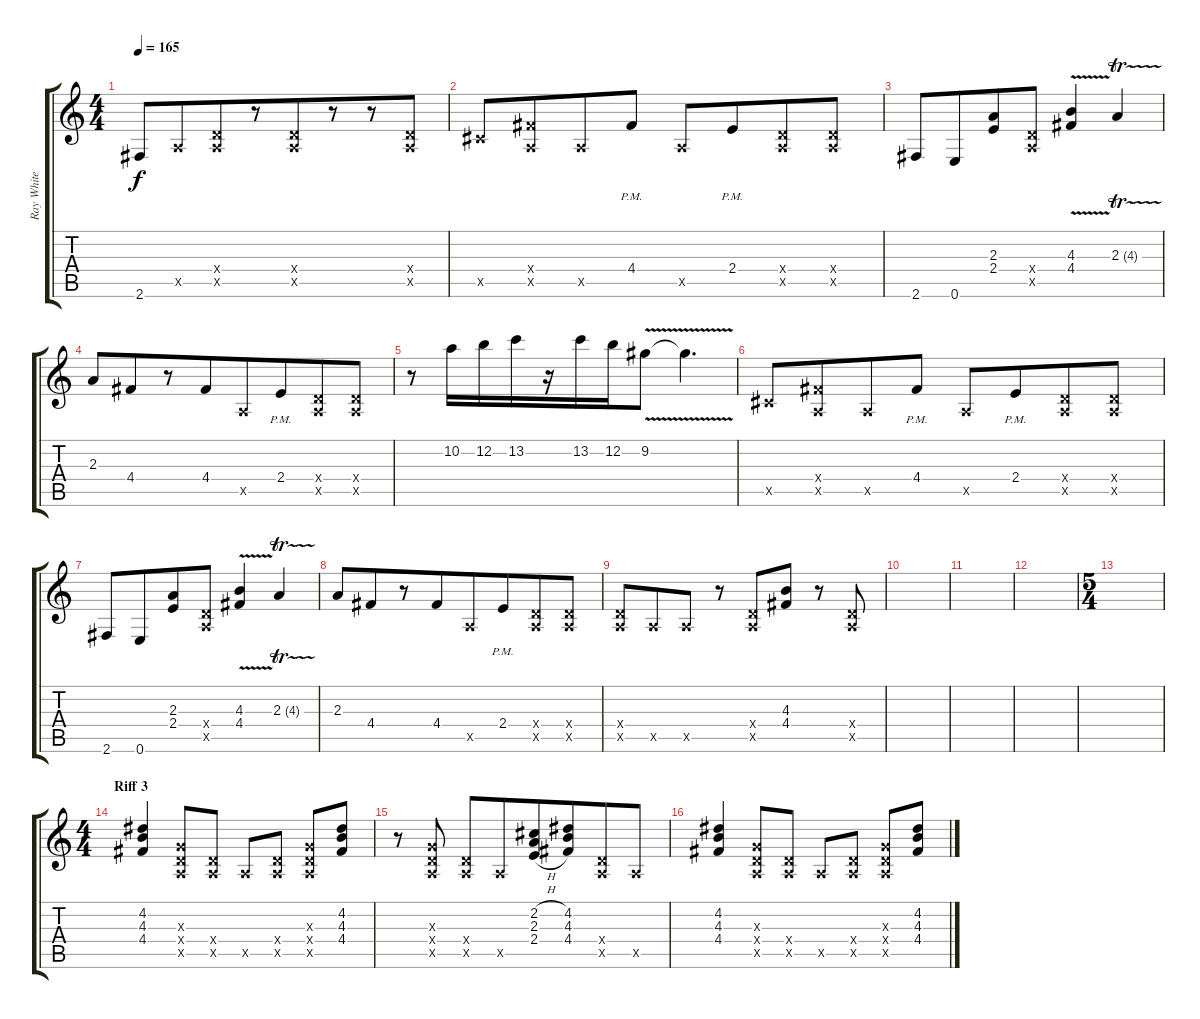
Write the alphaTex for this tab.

\track ("Ray White - Guitar 1" "Ray White ") {instrument overdrivenguitar}
\staff {score tabs}
\tuning (E4 B3 G3 D3 A2 E2) {hide}
\ts (4 4)
\tempo 165
\clef g2
\ks c
2.6.8{dy f beam merge} 0.5{x}.8{beam merge} (0.4{x} 0.5{x}).8{beam merge} r.8 (0.4{x} 0.5{x}).8{beam merge} r.8{beam merge} r.8 (0.4{x} 0.5{x}).8 |
4.5{x}.8{beam merge} (4.4{x} 0.5{x}).8{beam merge} 0.5{x}.8{beam merge} 4.4{pm}.8 0.5{x}.8{beam merge} 2.4{pm}.8{beam merge} (0.4{x} 0.5{x}).8{beam merge} (0.4{x} 0.5{x}).8 |
2.6.8{beam merge} 0.6.8{beam merge} (2.3 2.4).8 (0.4{x} 0.5{x}).8{beam merge} (4.3{v} 4.4{v}).4 2.3{tr (4 32)}.4 |
2.3.8{beam merge} 4.4.8{beam merge} r.8{beam merge} 4.4.8{beam merge} 0.5{x}.8{beam merge} 2.4{pm}.8{beam merge} (0.4{x} 0.5{x}).8{beam merge} (0.4{x} 0.5{x}).8 |
r.8 10.2.16{beam merge} 12.2.16{beam merge} 13.2.16{beam merge} r.16{beam merge} 13.2.16{beam merge} 12.2.16{beam merge} 9.2{v}.8 9.2{t}.4{d} |
4.5{x}.8{beam merge} (4.4{x} 0.5{x}).8{beam merge} 0.5{x}.8{beam merge} 4.4{pm}.8 0.5{x}.8{beam merge} 2.4{pm}.8{beam merge} (0.4{x} 0.5{x}).8{beam merge} (0.4{x} 0.5{x}).8 |
2.6.8{beam merge} 0.6.8{beam merge} (2.3 2.4).8{beam merge} (0.4{x} 0.5{x}).8 (4.3{v} 4.4{v}).4 2.3{tr (4 32)}.4 |
2.3.8{beam merge} 4.4.8{beam merge} r.8{beam merge} 4.4.8{beam merge} 0.5{x}.8{beam merge} 2.4{pm}.8{beam merge} (0.4{x} 0.5{x}).8 (0.4{x} 0.5{x}).8 |
(0.4{x} 0.5{x}).8 0.5{x}.8{beam merge} 0.5{x}.8 r.8{beam merge} (0.4{x} 0.5{x}).8{beam merge} (4.3 4.4).8 r.8{beam merge} (0.4{x} 0.5{x}).8 |
|
|
|
\ts (5 4)
|
\ts (4 4)
\section ("" "Riff 3")
(4.2 4.3 4.4).4{beam merge} (0.3{x} 0.4{x} 0.5{x}).8{beam merge} (0.4{x} 0.5{x}).8 0.5{x}.8{beam merge} (0.4{x} 0.5{x}).8 (0.3{x} 0.4{x} 0.5{x}).8 (4.2 4.3 4.4).8 |
r.8 (0.3{x} 0.4{x} 0.5{x}).8 (0.4{x} 0.5{x}).8 0.5{x}.8{beam merge} (2.2{h} 2.3{h} 2.4{h}).8{beam merge} (4.2 4.3 4.4).8{beam merge} (0.4{x} 0.5{x}).8{beam merge} 0.5{x}.8 |
(4.2 4.3 4.4).4{beam merge} (0.3{x} 0.4{x} 0.5{x}).8 (0.4{x} 0.5{x}).8 0.5{x}.8 (0.4{x} 0.5{x}).8 (0.3{x} 0.4{x} 0.5{x}).8 (4.2 4.3 4.4).8
